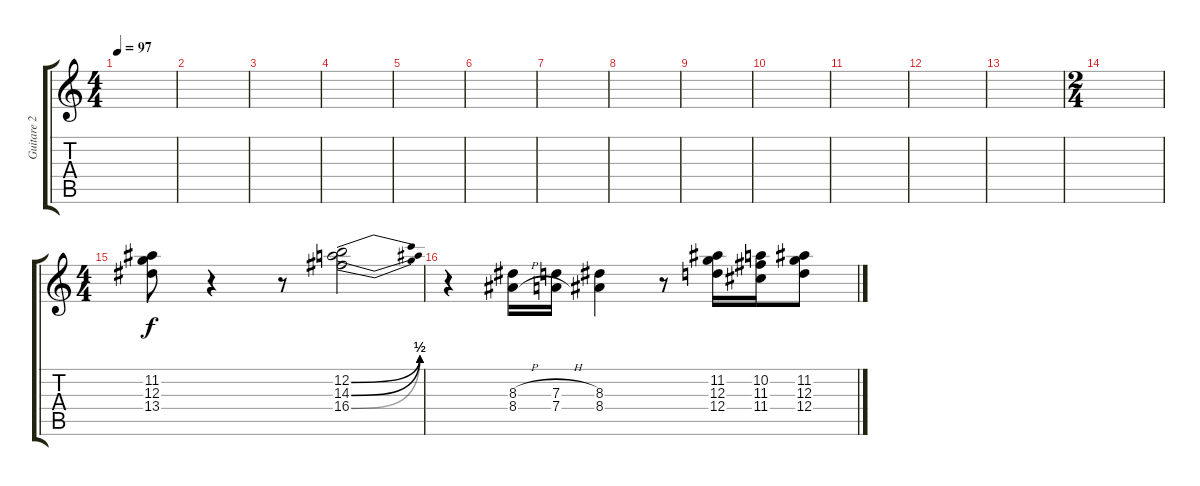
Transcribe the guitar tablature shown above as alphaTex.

\track ("Guitare 2" "Guitare 2") {instrument electricguitarclean}
\staff {score tabs}
\tuning (E4 B3 G3 D3 A2 E2) {hide}
\ts (4 4)
\tempo 97
\clef g2
\ks c
|
|
|
|
|
|
|
|
|
|
|
|
|
\ts (2 4)
|
\ts (4 4)
(11.2 12.3 13.4).8 r.4 r.8 (12.2{be (bend 0 0 60 2)} 14.3{be (bend 0 0 60 2)} 16.4{be (bend 0 0 60 2)}).2 |
r.4 (8.3{h} 8.4{h}).16 (7.3{h} 7.4{h}).16 (8.3 8.4).4 r.8 (11.2 12.3 12.4).16 (10.2 11.3 11.4).16 (11.2 12.3 12.4).8
